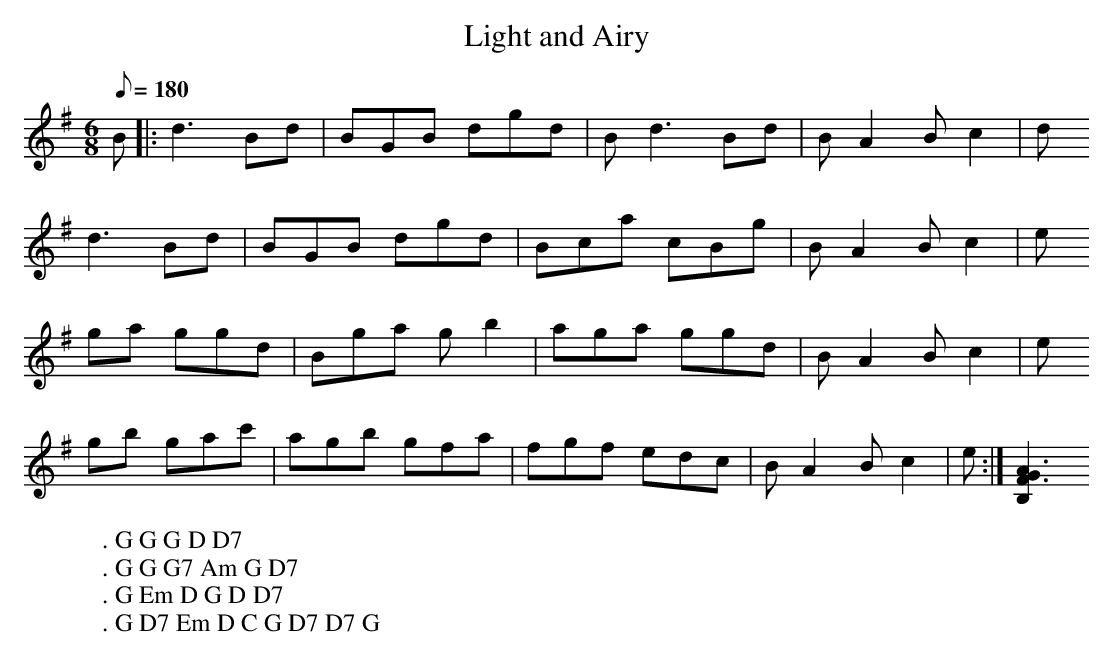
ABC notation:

X:1
T:Light and Airy
M:6/8
L:1/8
Q:180
K:G
B|:d3Bd|BGB dgd|Bd3Bd|BA2 Bc2|d
W:. G G G D D7
d3Bd|BGB dgd|Bca cBg|BA2 Bc2|e
W:. G G G7 Am G D7
ga ggd|Bga gb2|aga ggd|BA2 Bc2|e
W:. G Em D G D D7
gb gac'|agb gfa|fgf edc|BA2 Bc2|e:|[A3F3[G2 B,2
W:. G D7 Em D C G D7 D7 G
